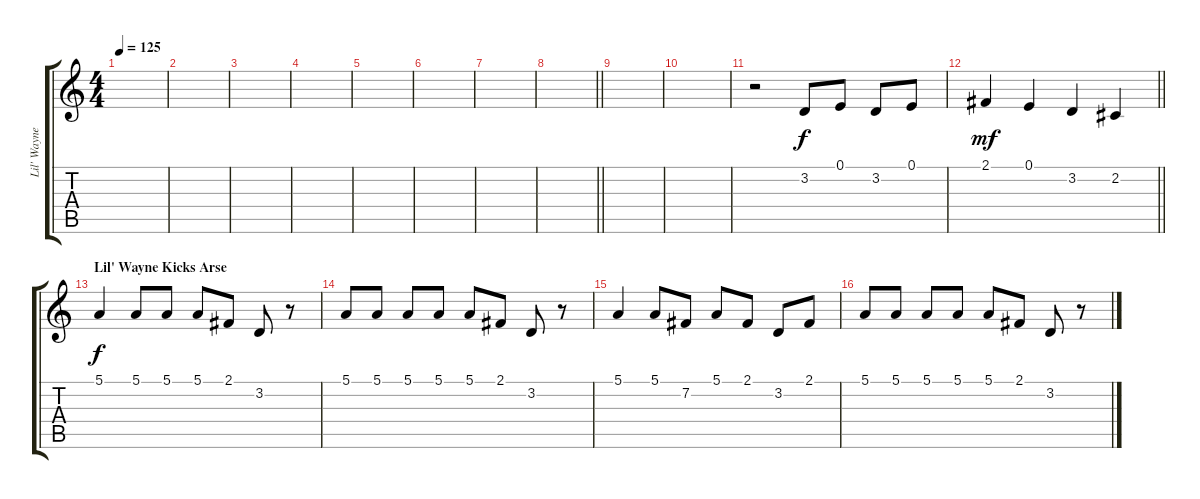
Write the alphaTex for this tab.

\track ("Lil' Wayne" "Lil' Wayne") {instrument lead4chiff}
\staff {score tabs}
\tuning (E4 B3 G3 D3 A2 E2) {hide}
\ts (4 4)
\tempo 125
\clef g2
\ks c
|
|
|
|
|
|
|
\barLineRight lightlight
|
|
|
r.2 3.2.8 0.1.8 3.2.8 0.1.8 |
\barLineRight lightlight
2.1.4{dy mf} 0.1.4 3.2.4 2.2.4 |
\section ("" "Lil' Wayne Kicks Arse")
5.1.4{dy f} 5.1.8 5.1.8 5.1.8 2.1.8 3.2.8 r.8 |
5.1.8 5.1.8 5.1.8 5.1.8 5.1.8 2.1.8 3.2.8 r.8 |
5.1.4 5.1.8 7.2.8 5.1.8 2.1.8 3.2.8 2.1.8 |
5.1.8 5.1.8 5.1.8 5.1.8 5.1.8 2.1.8 3.2.8 r.8
